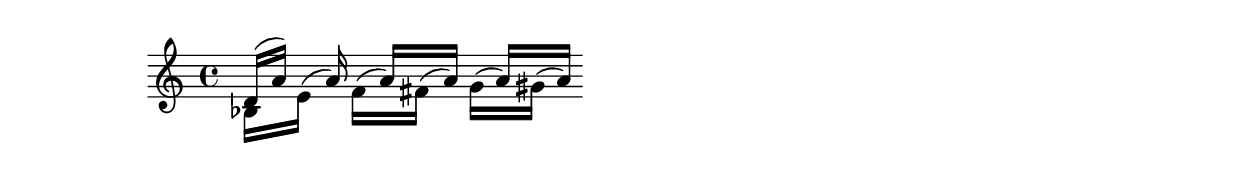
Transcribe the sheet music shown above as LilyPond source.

%% Do not edit this file; it is auto-generated from LSR http://lsr.dsi.unimi.it
%% This file is in the public domain.
\version "2.11.62"

\header {
  lsrtags = "expressive-marks, keyboards, unfretted-strings"

  texidoces = "
En determinadas situaciones es necesario crear ligaduras de
expresión entre notas que están en voces distintas.

La solución es añadir notas invisibles a una de las voces
utilizando @code{\\hideNotes}.

Este ejemplo es el compás 235 de la Chacona de la segunda Partita
para violín solo, BWV 1004, de Bach.

"
  doctitlees = "Hacer ligaduras entre voces distintas"

  texidoc = "
In some situations, it may be necessary to create slurs between notes
from different voices.

The solution is to add invisible notes to one of the voices, using
@code{\\hideNotes}.

This example is measure 235 of the Ciaconna from Bach's 2nd Partita for
solo violin, BWV 1004.

"
  doctitle = "Creating slurs across voices"
} % begin verbatim
\relative c' {
  << {
    d16( a') s a s a[ s a] s a[ s a]
  }
  \\
  {
    \slurUp
    bes,16[ s e](
    \hideNotes a)
    \unHideNotes f[(
    \hideNotes a)
    \unHideNotes fis](
    \hideNotes a)
    \unHideNotes g[(
    \hideNotes a)
    \unHideNotes gis](
    \hideNotes a)
  } >>
}
